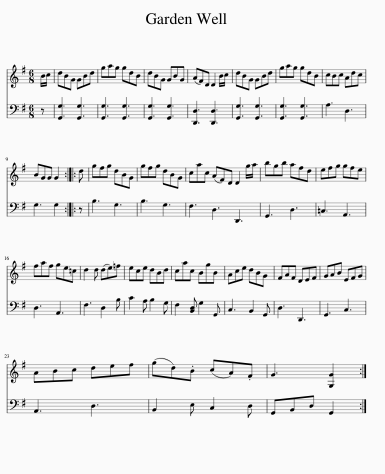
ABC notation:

X:1
%%score 1 2
L:1/8
M:6/8
I:linebreak $
K:G
V:1 treble
V:2 bass
V:1
 B/c/ | dBG GBd | gag gdB | dBG GBG | (AF)D D2 B/c/ | %5
 dBG GBd | gag gdB | cBc Adc |$ BGG G2 :: d | %10
 gfg dBG | gfg dBG | cac (AF)D D2 g/a/ | bgb afd | efg gfe |$ %15
 faf ge=c | d2 d (de)=f | ece dBd | cac BgB | Ace dBG | %20
 FAF DEF | GAB EFG |$ ABc def | (gd).B (cA).F | G3 [G,G]2 :| %25
V:2
 z | [G,,G,]3 [G,,G,]3 | [G,,G,]3 [G,,G,]3 | [G,,G,]3 [G,,G,]3 | [D,,D,]3 [D,,D,]3 | %5
 [G,,G,]3 [G,,G,]3 | [G,,G,]3 [G,,G,]3 | A,3 D,3 |$ G,3 G,2 :: z | %10
 B,3 G,3 | B,3 G,3 | F,3 D,3 D,,3 | G,,3 D,3 | =C,3 A,,3 |$ %15
 D,3 A,,3 | F,3 D,2 B, | C2 A, B,2 G, | F,2 [B,,D,] G,2 G,, | C,3 B,,2 G,, | %20
 D,3 D,,3 | G,,3 C,3 |$ A,,3 D,3 | B,,2 E, C,2 D, | G,,B,,D, G,,2 :| %25
